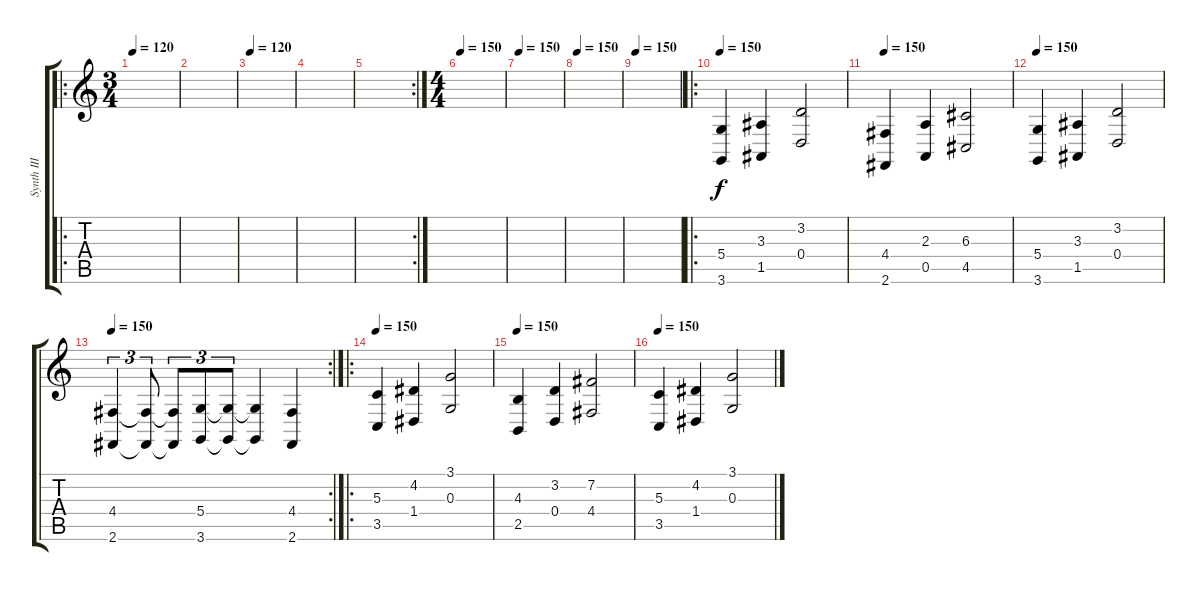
\track ("Synth III" "Synth III") {instrument pad4choir}
\staff {score tabs}
\tuning (E4 B3 G3 D3 A2 E2) {hide}
\ro
\ts (3 4)
\tempo 120
\clef g2
\ks c
|
|
\tempo 120
|
|
\rc 2
|
\ts (4 4)
\tempo 150
|
\tempo 150
|
\tempo 150
|
\tempo 150
|
\ro
\tempo 150
(5.4 3.6).4 (3.3 1.5).4 (3.2 0.4).2 |
\tempo 150
(4.4 2.6).4 (2.3 0.5).4 (6.3 4.5).2 |
\tempo 150
(5.4 3.6).4 (3.3 1.5).4 (3.2 0.4).2 |
\rc 2
\tempo 150
(4.4 2.6).4{tu (3 2)} (4.4{t} 2.6{t}).8{tu (3 2)} (4.4{t} 2.6{t}).8{tu (3 2)} (5.4 3.6).8{tu (3 2)} (5.4{t} 3.6{t}).8{tu (3 2)} (5.4{t} 3.6{t}).4 (4.4 2.6).4 |
\ro
\tempo 150
(5.3 3.5).4 (4.2 1.4).4 (3.1 0.3).2 |
\tempo 150
(4.3 2.5).4 (3.2 0.4).4 (7.2 4.4).2 |
\tempo 150
(5.3 3.5).4 (4.2 1.4).4 (3.1 0.3).2
